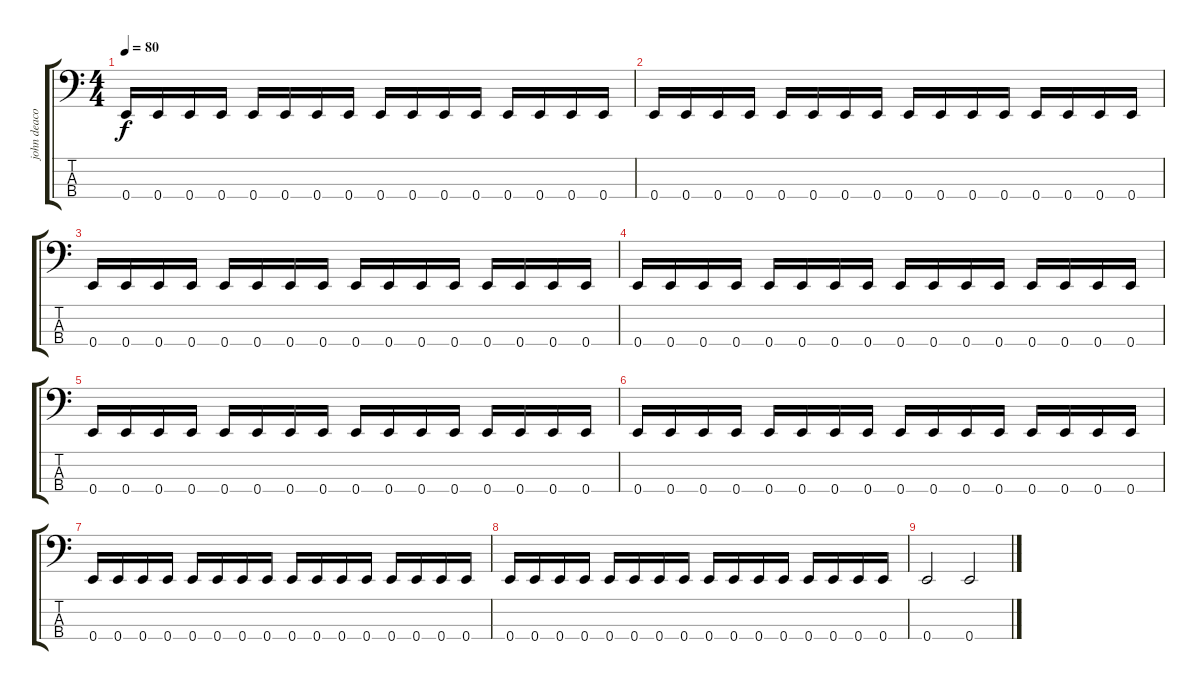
\track ("john deacon" "john deaco") {instrument electricbassfinger}
\staff {score tabs}
\tuning (G2 D2 A1 E1) {hide}
\ts (4 4)
\tempo 80
\clef f4
\ks c
0.4.16{dy f} 0.4.16 0.4.16 0.4.16 0.4.16 0.4.16 0.4.16 0.4.16 0.4.16 0.4.16 0.4.16 0.4.16 0.4.16 0.4.16 0.4.16 0.4.16 |
0.4.16 0.4.16 0.4.16 0.4.16 0.4.16 0.4.16 0.4.16 0.4.16 0.4.16 0.4.16 0.4.16 0.4.16 0.4.16 0.4.16 0.4.16 0.4.16 |
0.4.16 0.4.16 0.4.16 0.4.16 0.4.16 0.4.16 0.4.16 0.4.16 0.4.16 0.4.16 0.4.16 0.4.16 0.4.16 0.4.16 0.4.16 0.4.16 |
0.4.16 0.4.16 0.4.16 0.4.16 0.4.16 0.4.16 0.4.16 0.4.16 0.4.16 0.4.16 0.4.16 0.4.16 0.4.16 0.4.16 0.4.16 0.4.16 |
0.4.16 0.4.16 0.4.16 0.4.16 0.4.16 0.4.16 0.4.16 0.4.16 0.4.16 0.4.16 0.4.16 0.4.16 0.4.16 0.4.16 0.4.16 0.4.16 |
0.4.16 0.4.16 0.4.16 0.4.16 0.4.16 0.4.16 0.4.16 0.4.16 0.4.16 0.4.16 0.4.16 0.4.16 0.4.16 0.4.16 0.4.16 0.4.16 |
0.4.16 0.4.16 0.4.16 0.4.16 0.4.16 0.4.16 0.4.16 0.4.16 0.4.16 0.4.16 0.4.16 0.4.16 0.4.16 0.4.16 0.4.16 0.4.16 |
0.4.16 0.4.16 0.4.16 0.4.16 0.4.16 0.4.16 0.4.16 0.4.16 0.4.16 0.4.16 0.4.16 0.4.16 0.4.16 0.4.16 0.4.16 0.4.16 |
0.4.2 0.4.2
